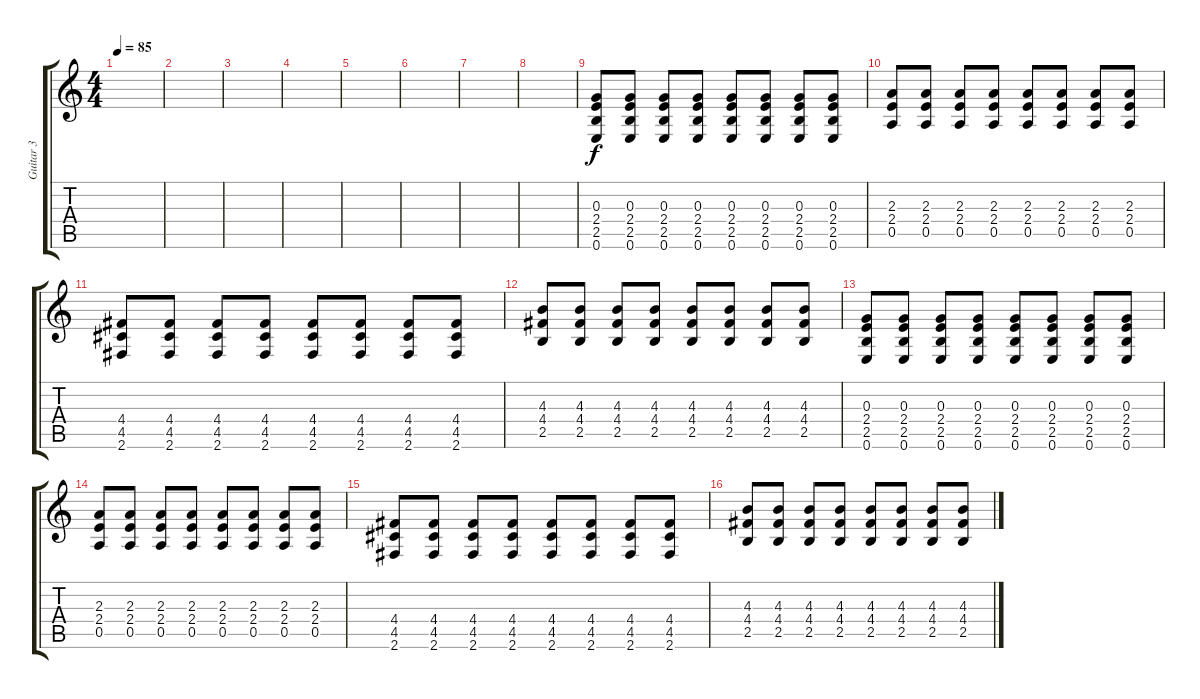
\track ("Guitar 3" "Guitar 3") {instrument distortionguitar}
\staff {score tabs}
\tuning (E4 B3 G3 D3 A2 E2) {hide}
\ts (4 4)
\tempo 85
\clef g2
\ks c
|
|
|
|
|
|
|
|
(0.3 2.4 2.5 0.6).8{volume 8} (0.3 2.4 2.5 0.6).8 (0.3 2.4 2.5 0.6).8 (0.3 2.4 2.5 0.6).8 (0.3 2.4 2.5 0.6).8 (0.3 2.4 2.5 0.6).8 (0.3 2.4 2.5 0.6).8 (0.3 2.4 2.5 0.6).8 |
(2.3 2.4 0.5).8 (2.3 2.4 0.5).8 (2.3 2.4 0.5).8 (2.3 2.4 0.5).8 (2.3 2.4 0.5).8 (2.3 2.4 0.5).8 (2.3 2.4 0.5).8 (2.3 2.4 0.5).8 |
(4.4 4.5 2.6).8 (4.4 4.5 2.6).8 (4.4 4.5 2.6).8 (4.4 4.5 2.6).8 (4.4 4.5 2.6).8 (4.4 4.5 2.6).8 (4.4 4.5 2.6).8 (4.4 4.5 2.6).8 |
(4.3 4.4 2.5).8 (4.3 4.4 2.5).8 (4.3 4.4 2.5).8 (4.3 4.4 2.5).8 (4.3 4.4 2.5).8 (4.3 4.4 2.5).8 (4.3 4.4 2.5).8 (4.3 4.4 2.5).8 |
(0.3 2.4 2.5 0.6).8 (0.3 2.4 2.5 0.6).8 (0.3 2.4 2.5 0.6).8 (0.3 2.4 2.5 0.6).8 (0.3 2.4 2.5 0.6).8 (0.3 2.4 2.5 0.6).8 (0.3 2.4 2.5 0.6).8 (0.3 2.4 2.5 0.6).8 |
(2.3 2.4 0.5).8 (2.3 2.4 0.5).8 (2.3 2.4 0.5).8 (2.3 2.4 0.5).8 (2.3 2.4 0.5).8 (2.3 2.4 0.5).8 (2.3 2.4 0.5).8 (2.3 2.4 0.5).8 |
(4.4 4.5 2.6).8 (4.4 4.5 2.6).8 (4.4 4.5 2.6).8 (4.4 4.5 2.6).8 (4.4 4.5 2.6).8 (4.4 4.5 2.6).8 (4.4 4.5 2.6).8 (4.4 4.5 2.6).8 |
(4.3 4.4 2.5).8 (4.3 4.4 2.5).8 (4.3 4.4 2.5).8 (4.3 4.4 2.5).8 (4.3 4.4 2.5).8 (4.3 4.4 2.5).8 (4.3 4.4 2.5).8 (4.3 4.4 2.5).8
